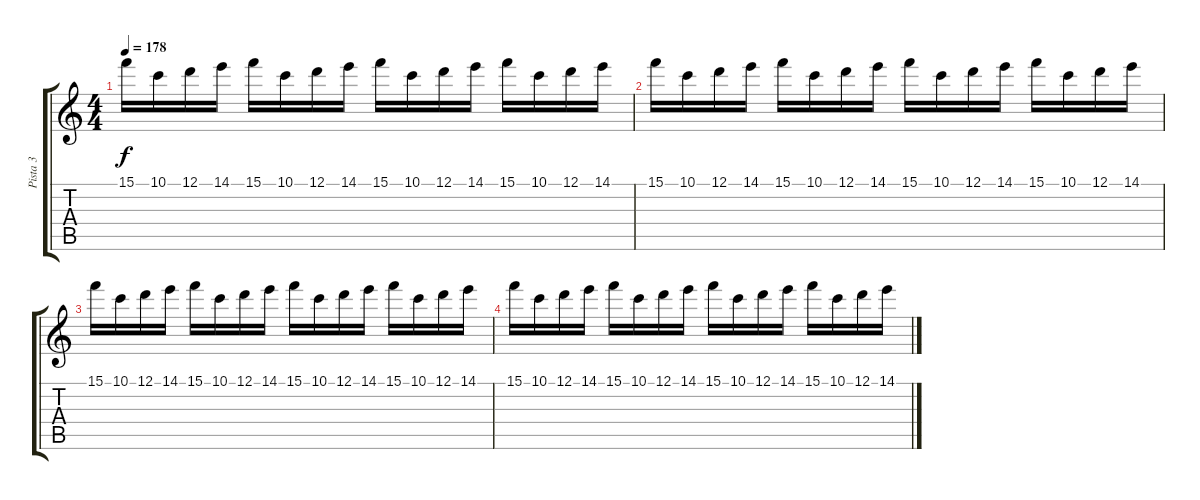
\track ("Pista 3" "Pista 3") {instrument overdrivenguitar}
\staff {score tabs}
\tuning (D4 A3 F3 C3 G2 C2) {hide}
\ts (4 4)
\tempo 178
\clef g2
\ks c
15.1.16{dy f} 10.1.16 12.1.16 14.1.16 15.1.16 10.1.16 12.1.16 14.1.16 15.1.16 10.1.16 12.1.16 14.1.16 15.1.16 10.1.16 12.1.16 14.1.16 |
15.1.16 10.1.16 12.1.16 14.1.16 15.1.16 10.1.16 12.1.16 14.1.16 15.1.16 10.1.16 12.1.16 14.1.16 15.1.16 10.1.16 12.1.16 14.1.16 |
15.1.16 10.1.16 12.1.16 14.1.16 15.1.16 10.1.16 12.1.16 14.1.16 15.1.16 10.1.16 12.1.16 14.1.16 15.1.16 10.1.16 12.1.16 14.1.16 |
15.1.16 10.1.16 12.1.16 14.1.16 15.1.16 10.1.16 12.1.16 14.1.16 15.1.16 10.1.16 12.1.16 14.1.16 15.1.16 10.1.16 12.1.16 14.1.16
